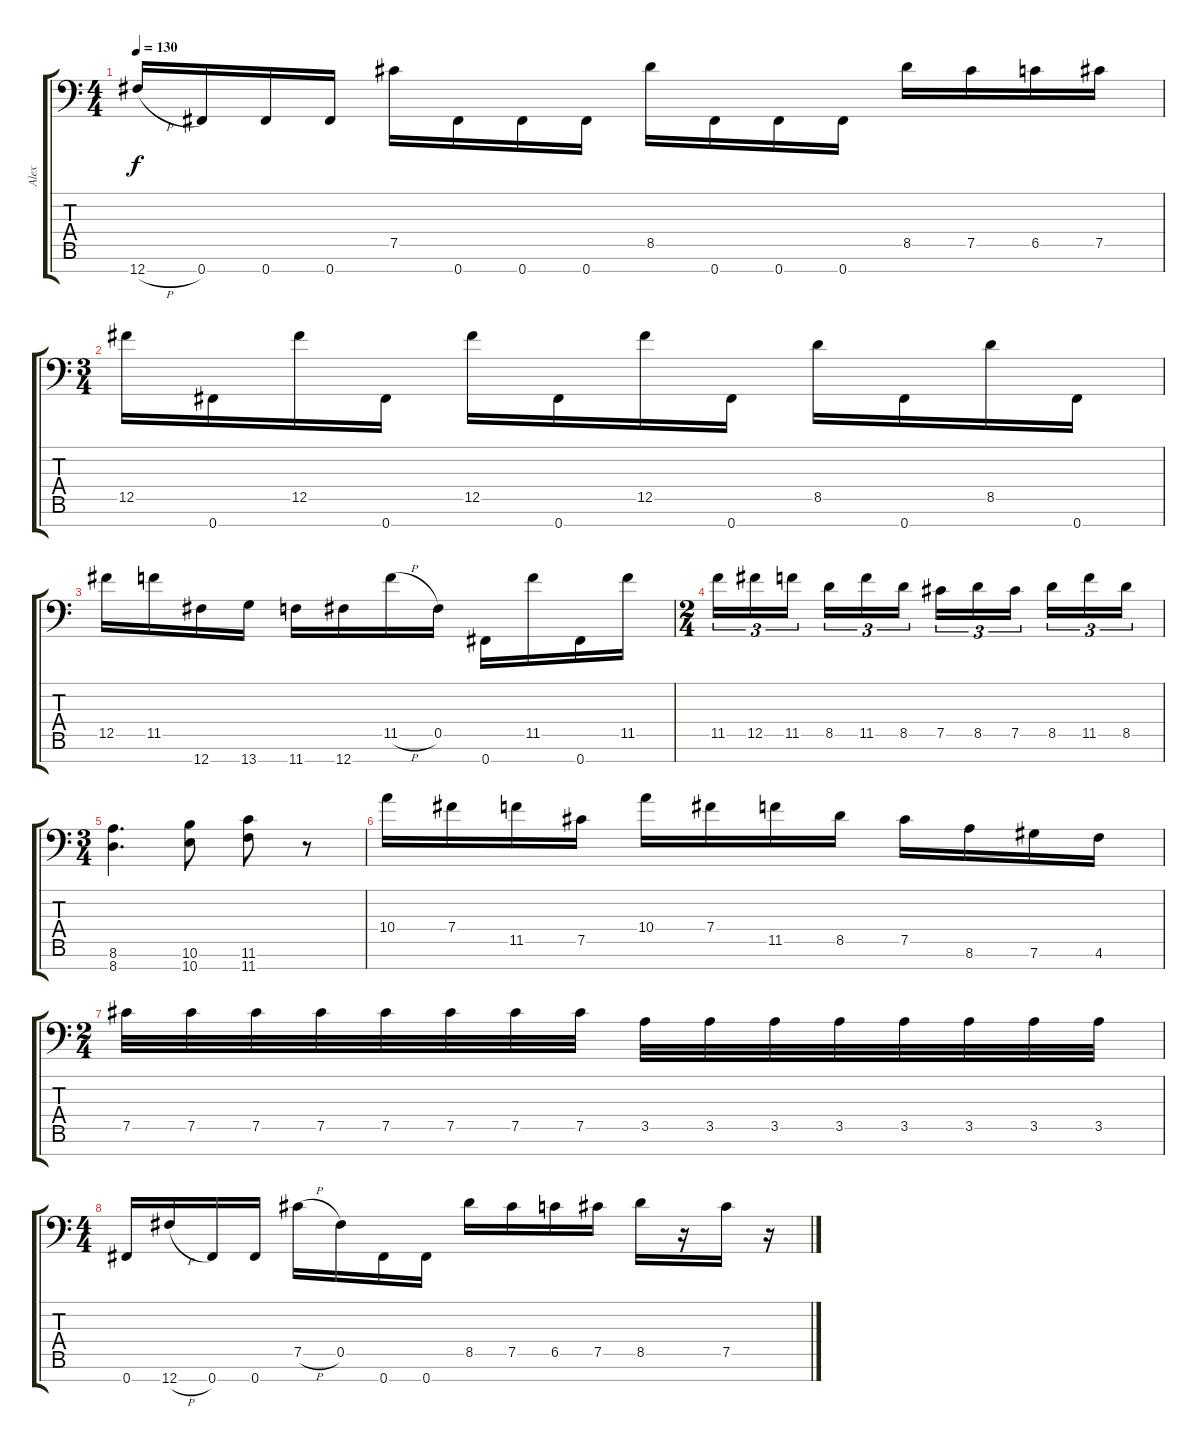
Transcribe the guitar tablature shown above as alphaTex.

\track ("Alex" "Alex") {instrument overdrivenguitar}
\staff {score tabs}
\tuning (Db4 Ab3 E3 B2 Gb2 Db2 Gb1) {hide}
\ts (4 4)
\tempo 130
\clef f4
\ks c
12.7{h}.16{dy f} 0.7.16 0.7.16 0.7.16 7.5.16 0.7.16 0.7.16 0.7.16 8.5.16 0.7.16 0.7.16 0.7.16 8.5.16 7.5.16 6.5.16 7.5.16 |
\ts (3 4)
12.5.16 0.7.16 12.5.16 0.7.16 12.5.16 0.7.16 12.5.16 0.7.16 8.5.16 0.7.16 8.5.16 0.7.16 |
12.5.16 11.5.16 12.7.16 13.7.16 11.7.16 12.7.16 11.5{h}.16 0.5.16 0.7.16 11.5.16 0.7.16 11.5.16 |
\ts (2 4)
11.5.16{tu (3 2)} 12.5.16{tu (3 2)} 11.5.16{tu (3 2) beam splitsecondary} 8.5.16{tu (3 2)} 11.5.16{tu (3 2)} 8.5.16{tu (3 2)} 7.5.16{tu (3 2)} 8.5.16{tu (3 2)} 7.5.16{tu (3 2) beam splitsecondary} 8.5.16{tu (3 2)} 11.5.16{tu (3 2)} 8.5.16{tu (3 2)} |
\ts (3 4)
(8.6 8.7).4{d} (10.6 10.7).8 (11.6 11.7).8 r.8 |
10.4.16 7.4.16 11.5.16 7.5.16 10.4.16 7.4.16 11.5.16 8.5.16 7.5.16 8.6.16 7.6.16 4.6.16 |
\ts (2 4)
7.5.32 7.5.32 7.5.32 7.5.32 7.5.32 7.5.32 7.5.32 7.5.32 3.5.32 3.5.32 3.5.32 3.5.32 3.5.32 3.5.32 3.5.32 3.5.32 |
\ts (4 4)
0.7.16 12.7{h}.16 0.7.16 0.7.16 7.5{h}.16 0.5.16 0.7.16 0.7.16 8.5.16 7.5.16 6.5.16 7.5.16 8.5.16 r.16 7.5.16 r.16
